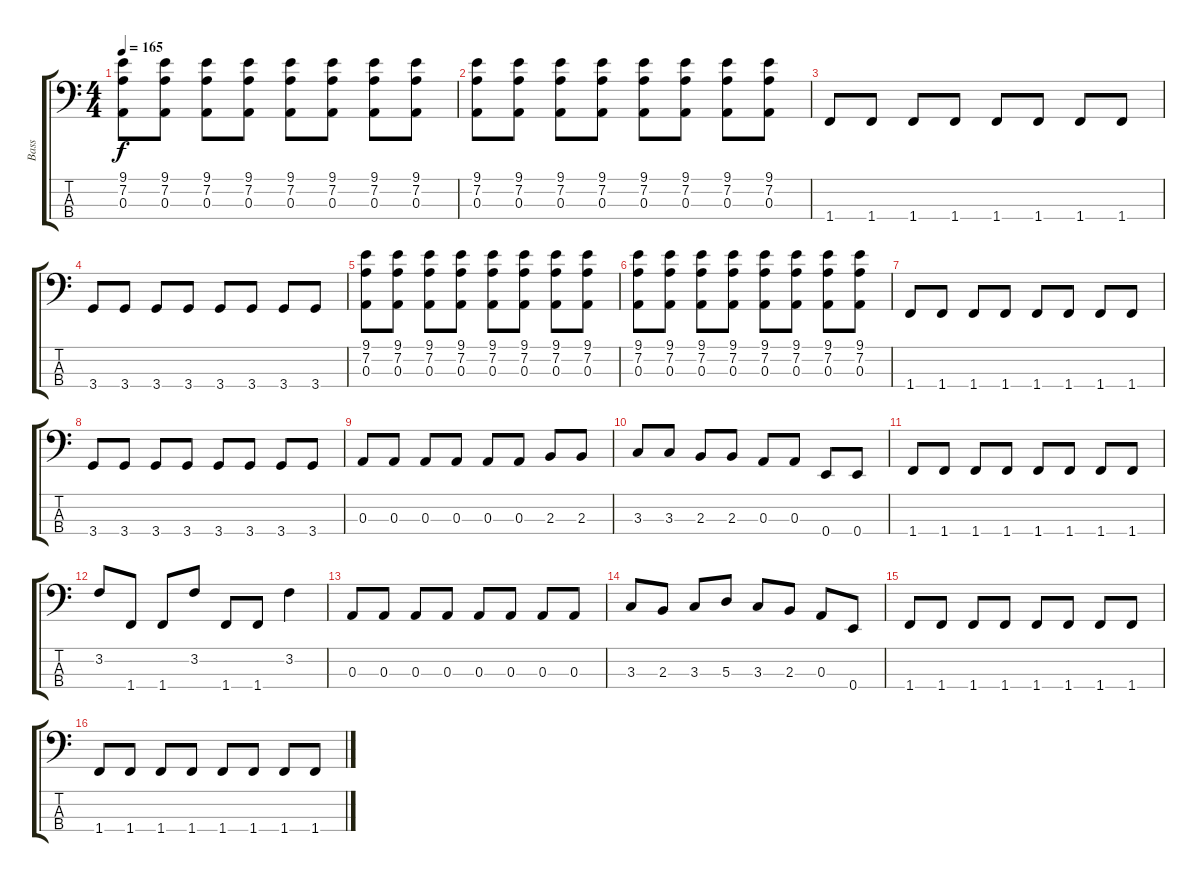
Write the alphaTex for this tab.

\track ("Bass " "Bass ") {instrument electricbassfinger}
\staff {score tabs}
\tuning (G2 D2 A1 E1) {hide}
\ts (4 4)
\tempo 165
\clef f4
\ks c
(9.1 7.2 0.3).8{dy f} (9.1 7.2 0.3).8 (9.1 7.2 0.3).8 (9.1 7.2 0.3).8 (9.1 7.2 0.3).8 (9.1 7.2 0.3).8 (9.1 7.2 0.3).8 (9.1 7.2 0.3).8 |
(9.1 7.2 0.3).8 (9.1 7.2 0.3).8 (9.1 7.2 0.3).8 (9.1 7.2 0.3).8 (9.1 7.2 0.3).8 (9.1 7.2 0.3).8 (9.1 7.2 0.3).8 (9.1 7.2 0.3).8 |
1.4.8 1.4.8 1.4.8 1.4.8 1.4.8 1.4.8 1.4.8 1.4.8 |
3.4.8 3.4.8 3.4.8 3.4.8 3.4.8 3.4.8 3.4.8 3.4.8 |
(9.1 7.2 0.3).8 (9.1 7.2 0.3).8 (9.1 7.2 0.3).8 (9.1 7.2 0.3).8 (9.1 7.2 0.3).8 (9.1 7.2 0.3).8 (9.1 7.2 0.3).8 (9.1 7.2 0.3).8 |
(9.1 7.2 0.3).8 (9.1 7.2 0.3).8 (9.1 7.2 0.3).8 (9.1 7.2 0.3).8 (9.1 7.2 0.3).8 (9.1 7.2 0.3).8 (9.1 7.2 0.3).8 (9.1 7.2 0.3).8 |
1.4.8 1.4.8 1.4.8 1.4.8 1.4.8 1.4.8 1.4.8 1.4.8 |
3.4.8 3.4.8 3.4.8 3.4.8 3.4.8 3.4.8 3.4.8 3.4.8 |
0.3.8 0.3.8 0.3.8 0.3.8 0.3.8 0.3.8 2.3.8 2.3.8 |
3.3.8 3.3.8 2.3.8 2.3.8 0.3.8 0.3.8 0.4.8 0.4.8 |
1.4.8 1.4.8 1.4.8 1.4.8 1.4.8 1.4.8 1.4.8 1.4.8 |
3.2.8 1.4.8 1.4.8 3.2.8 1.4.8 1.4.8 3.2.4 |
0.3.8 0.3.8 0.3.8 0.3.8 0.3.8 0.3.8 0.3.8 0.3.8 |
3.3.8 2.3.8 3.3.8 5.3.8 3.3.8 2.3.8 0.3.8 0.4.8 |
1.4.8 1.4.8 1.4.8 1.4.8 1.4.8 1.4.8 1.4.8 1.4.8 |
1.4.8 1.4.8 1.4.8 1.4.8 1.4.8 1.4.8 1.4.8 1.4.8
